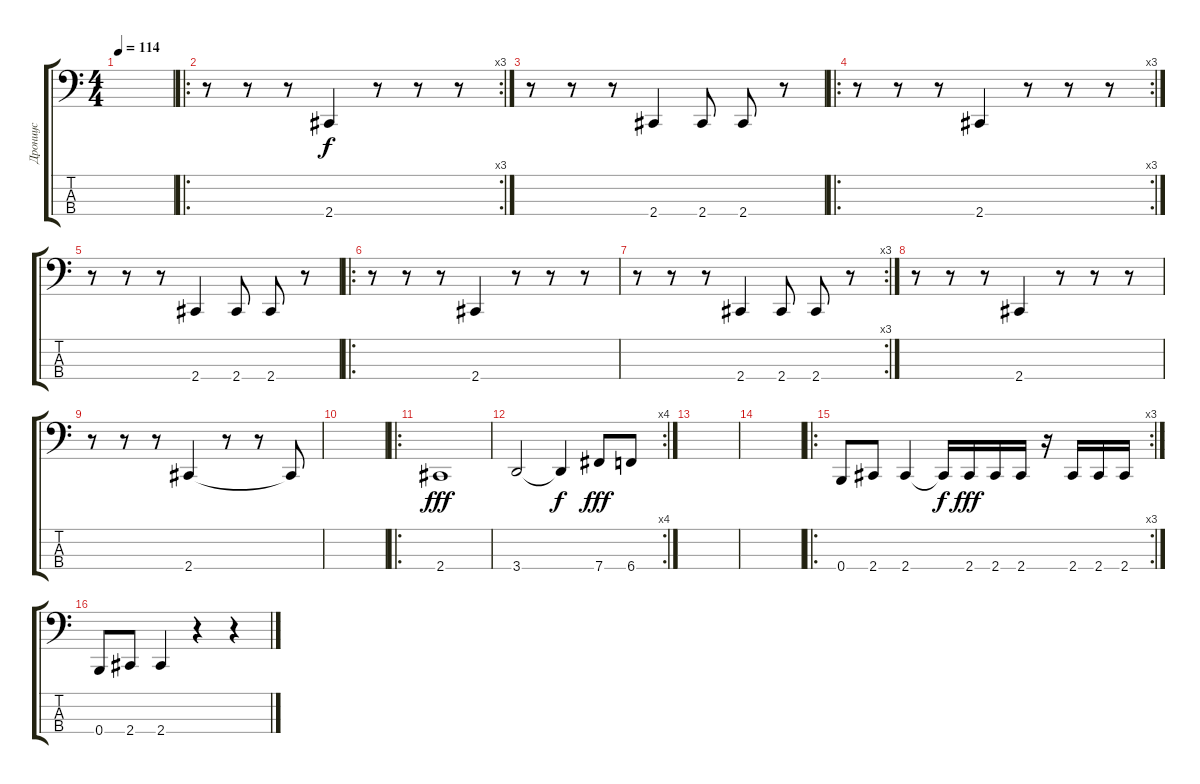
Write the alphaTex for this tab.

\track ("Дрониус" "Дрониус") {instrument slapbass2}
\staff {score tabs}
\tuning (E2 B1 Gb1 B0) {hide}
\ts (4 4)
\tempo 114
\clef f4
\ks c
|
\ro
\rc 3
r.8 r.8 r.8 2.4.4 r.8 r.8 r.8 |
r.8 r.8 r.8 2.4.4 2.4.8 2.4.8 r.8 |
\ro
\rc 3
r.8 r.8 r.8 2.4.4 r.8 r.8 r.8 |
r.8 r.8 r.8 2.4.4 2.4.8 2.4.8 r.8 |
\ro
r.8 r.8 r.8 2.4.4 r.8 r.8 r.8 |
\rc 3
r.8 r.8 r.8 2.4.4 2.4.8 2.4.8 r.8 |
r.8 r.8 r.8 2.4.4 r.8 r.8 r.8 |
r.8 r.8 r.8 2.4.4 r.8 r.8 2.4{t}.8{dy f} |
|
\ro
2.4.1{dy fff} |
\rc 4
3.4.2 3.4{t}.4{dy f} 7.4.8{dy fff} 6.4.8 |
|
|
\ro
\rc 3
0.4.8 2.4.8 2.4.4 2.4{t}.16{dy f} 2.4.16{dy fff} 2.4.16 2.4.16 r.16 2.4.16 2.4.16 2.4.16 |
0.4.8 2.4.8 2.4.4 r.4 r.4
